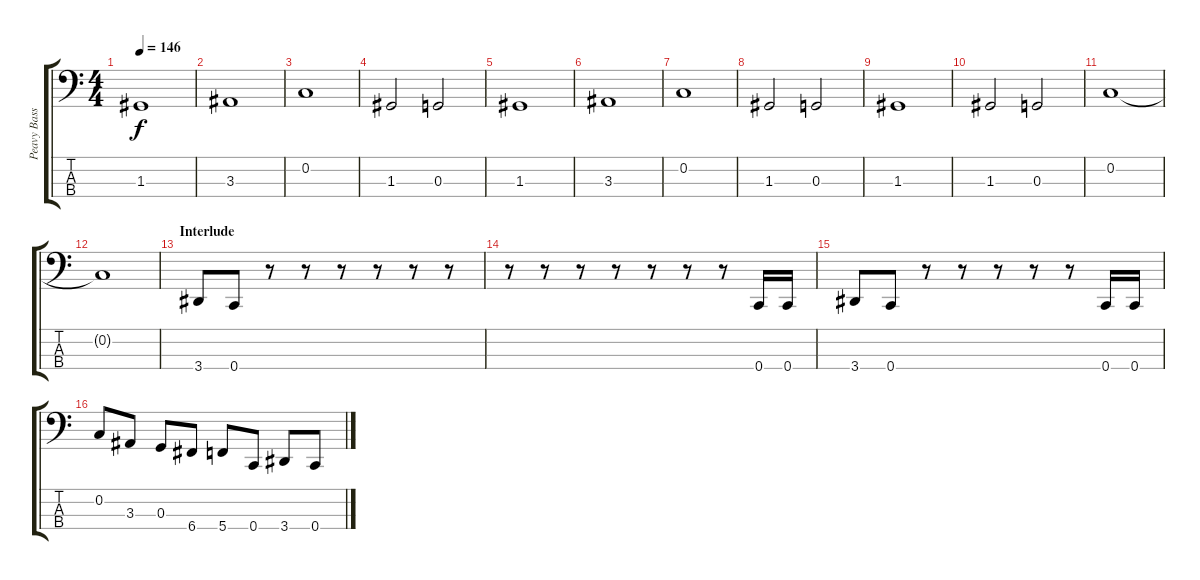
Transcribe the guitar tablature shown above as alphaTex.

\track ("Peavy Bass" "Peavy Bass") {instrument electricbasspick}
\staff {score tabs}
\tuning (F2 C2 G1 C1) {hide}
\ts (4 4)
\tempo 146
\clef f4
\ks c
1.3.1{dy f} |
3.3.1 |
0.2.1 |
1.3.2 0.3.2 |
1.3.1 |
3.3.1 |
0.2.1 |
1.3.2 0.3.2 |
1.3.1 |
1.3.2 0.3.2 |
0.2.1 |
0.2{t}.1 |
\section ("" "Interlude")
3.4.8 0.4.8 r.8 r.8 r.8 r.8 r.8 r.8 |
r.8 r.8 r.8 r.8 r.8 r.8 r.8 0.4.16 0.4.16 |
3.4.8 0.4.8 r.8 r.8 r.8 r.8 r.8 0.4.16 0.4.16 |
0.2.8 3.3.8 0.3.8 6.4.8 5.4.8 0.4.8 3.4.8 0.4.8
